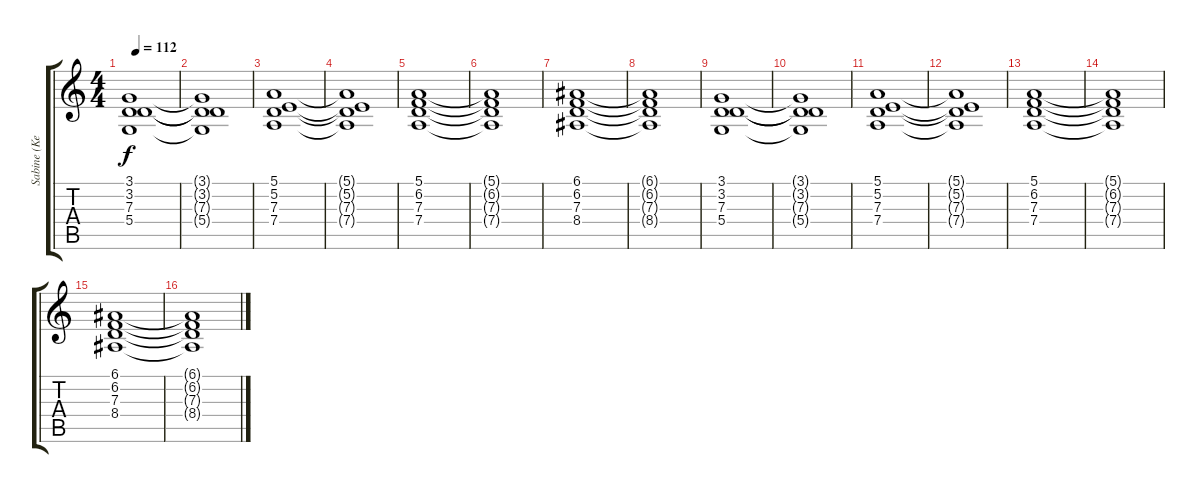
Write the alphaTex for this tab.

\track ("Sabine (KeybMid)" "Sabine (Ke") {instrument stringensemble1}
\staff {score tabs}
\tuning (E4 B3 G3 D3 A2 E2) {hide}
\ts (4 4)
\tempo 112
\clef g2
\ks c
(3.1 3.2 7.3 5.4).1{dy f} |
(3.1{t} 3.2{t} 7.3{t} 5.4{t}).1 |
(5.1 5.2 7.3 7.4).1 |
(5.1{t} 5.2{t} 7.3{t} 7.4{t}).1 |
(5.1 6.2 7.3 7.4).1 |
(5.1{t} 6.2{t} 7.3{t} 7.4{t}).1 |
(6.1 6.2 7.3 8.4).1 |
(6.1{t} 6.2{t} 7.3{t} 8.4{t}).1 |
(3.1 3.2 7.3 5.4).1 |
(3.1{t} 3.2{t} 7.3{t} 5.4{t}).1 |
(5.1 5.2 7.3 7.4).1 |
(5.1{t} 5.2{t} 7.3{t} 7.4{t}).1 |
(5.1 6.2 7.3 7.4).1 |
(5.1{t} 6.2{t} 7.3{t} 7.4{t}).1 |
(6.1 6.2 7.3 8.4).1 |
(6.1{t} 6.2{t} 7.3{t} 8.4{t}).1
